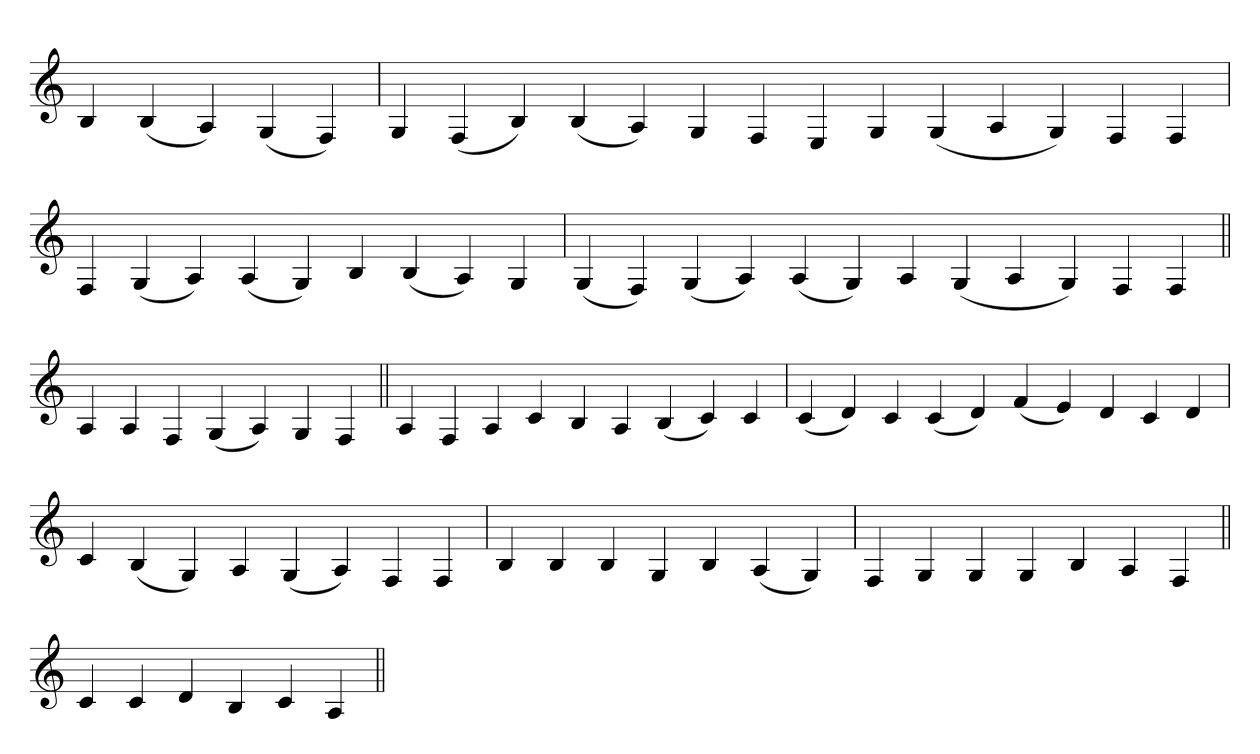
**kern
*part1
*staff1
=
4B
(4B
4A)
(4G
4F)
=`
4G
(4F
4B)
(4B
4A)
4G
4F
4E
4G
(4G
4A
4G)
4F
4F
='
4F
(4G
4A)
(4A
4G)
4B
(4B
4A)
4G
=`
(4G
4F)
(4G
4A)
(4A
4G)
4A
(4G
4A
4G)
4F
4F
=||
4A
4A
4F
(4G
4A)
4G
4F
=||
4A
4F
4A
4c
4B
4A
(4B
4c)
4c
=`
(4c
4d)
4c
(4c
4d)
(4f
4e)
4d
4c
4d
='
4c
(4B
4G)
4A
(4G
4A)
4F
4F
=
4B
4B
4B
4G
4B
(4A
4G)
=`
4F
4G
4G
4G
4B
4A
4F
=||
4c
4c
4d
4B
4c
4A
=||
*-
